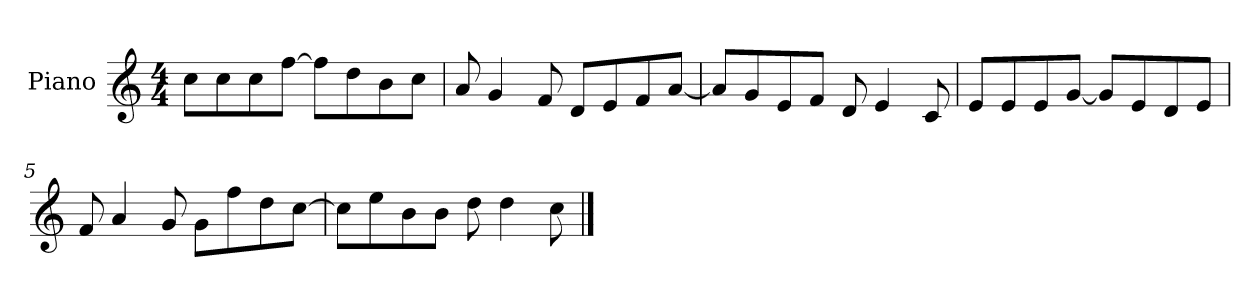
**kern
*part1
*staff1
*I"Piano
*I'P-no
*clefG2
*k[]
*M4/4
*MM90
=1
8cc\L
8cc\
8cc\
[8ff\J
8ff\L]
8dd\
8b\
8cc\J
=2
8a/
4g/
8f/
8d/L
8e/
8f/
[8a/J
=3
8a/L]
8g/
8e/
8f/J
8d/
4e/
8c/
=4
8e/L
8e/
8e/
[8g/J
8g/L]
8e/
8d/
8e/J
=5
8f/
4a/
8g/
8g\L
8ff\
8dd\
[8cc\J
!!LO:LB:g=z
=6
8cc\L]
8ee\
8b\
8b\J
8dd\
4dd\
8cc\
==
*-
